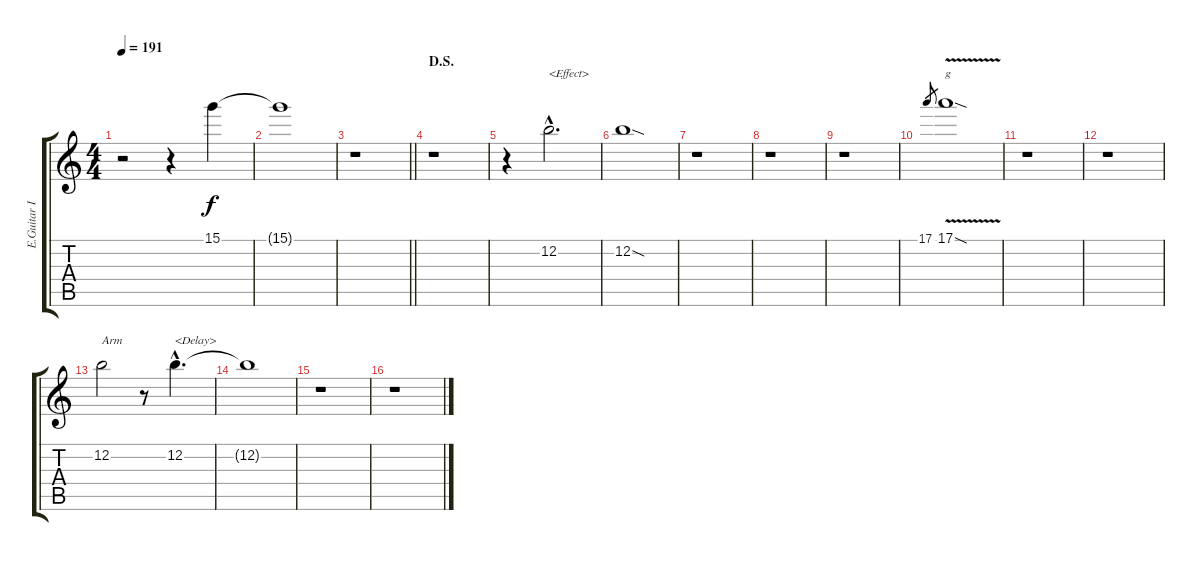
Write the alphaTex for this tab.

\track ("E.Guitar III" "E.Guitar I") {instrument overdrivenguitar}
\staff {score tabs}
\tuning (E4 B3 G3 D3 A2 E2) {hide}
\ts (4 4)
\tempo 191
\clef g2
\ks c
r.2{dy f} r.4 15.1.4 |
15.1{t}.1 |
\barLineRight lightlight
r.1 |
\section ("" "D.S.")
r.1 |
r.4 12.2{hac}.2{d txt "<Effect>"} |
12.2{sod}.1 |
r.1 |
r.1 |
r.1 |
17.1.8{gr} 17.1{v sod}.1{txt "g"} |
r.1 |
r.1 |
12.2.2{txt "Arm"} r.8 12.2{hac}.4{d txt "<Delay>"} |
12.2{t}.1 |
r.1 |
r.1
